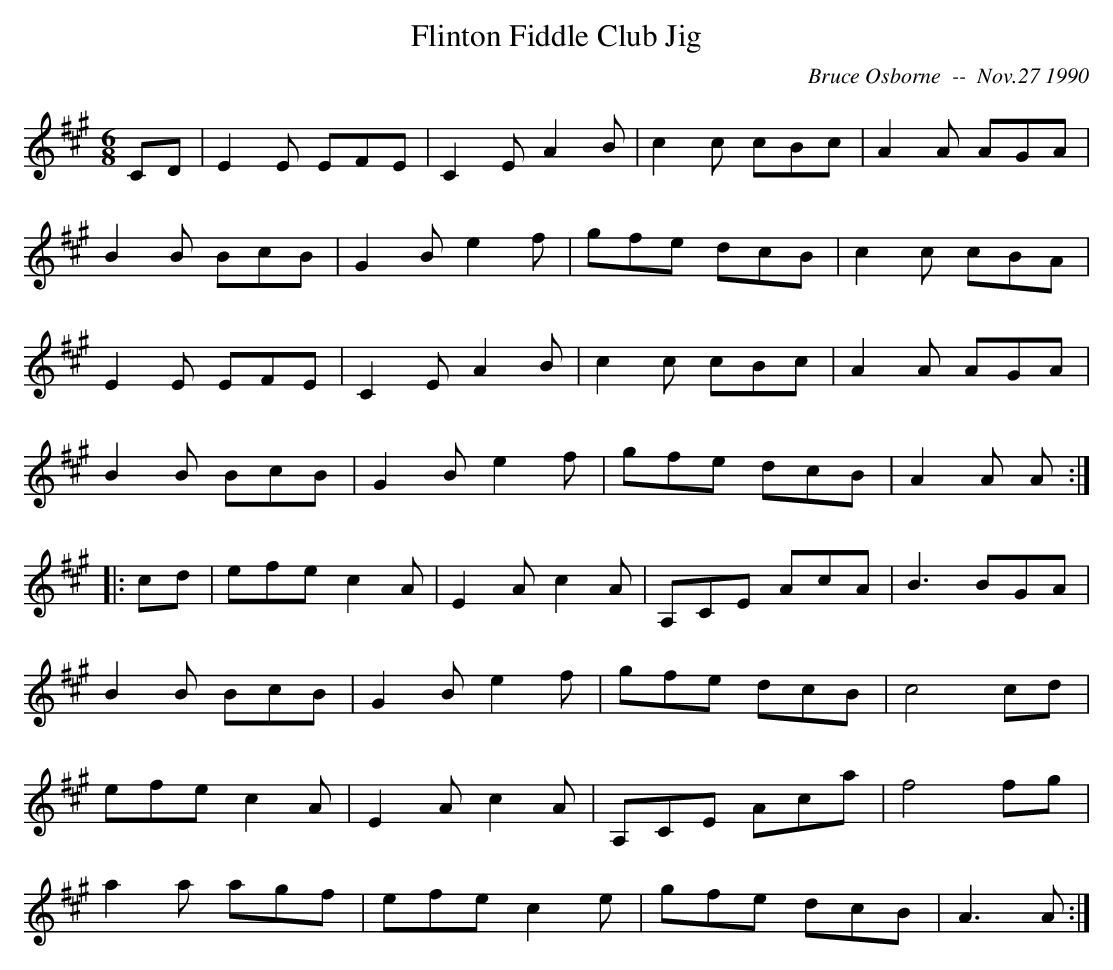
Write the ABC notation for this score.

X:1
T:Flinton Fiddle Club Jig
C:Bruce Osborne  --  Nov.27 1990
M:6/8
L:1/8
K:A
CD|E2E EFE|C2E A2B|c2c cBc|A2A AGA|!
B2B BcB|G2B e2f|gfe dcB|c2c cBA|!
E2E EFE|C2E A2B|c2c cBc|A2A AGA|!
B2B BcB|G2B e2f|gfe dcB|A2A A:|!
|:cd|efe c2A|E2A c2A|A,CE AcA|B3 BGA|!
B2B BcB|G2B e2f|gfe dcB|c4cd|!
efe c2A|E2A c2A|A,CE Aca|f4fg|!
a2a agf|efe c2e|gfe dcB|A3 A:|!
